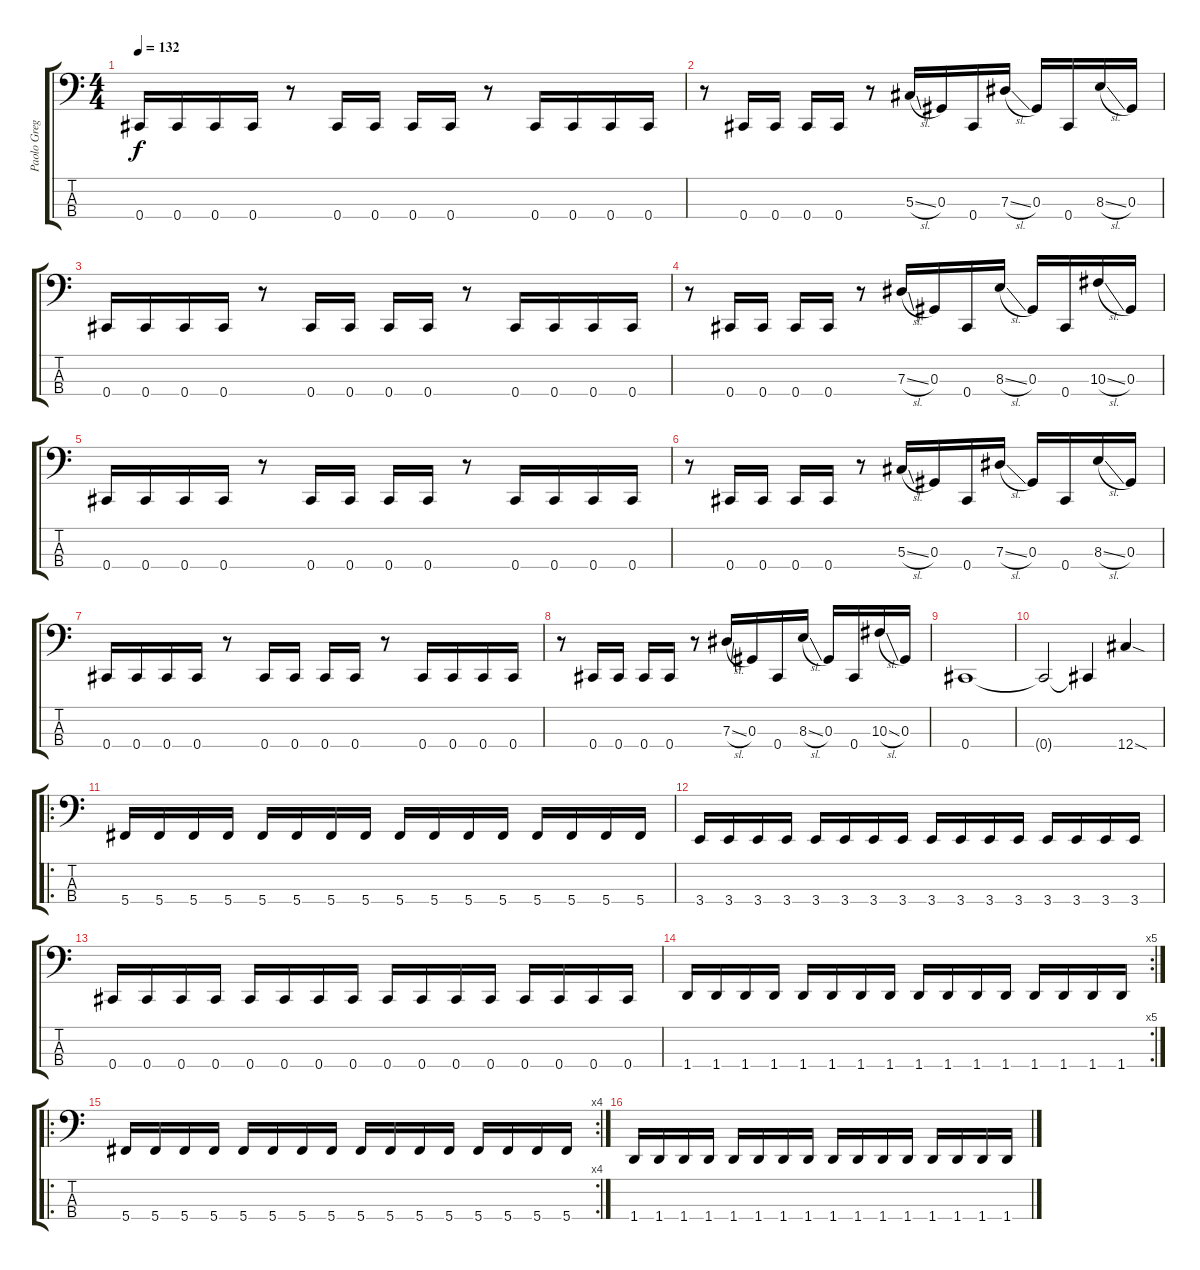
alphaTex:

\track ("Paolo Gregoletto" "Paolo Greg") {instrument electricbasspick}
\staff {score tabs}
\tuning (Gb2 Db2 Ab1 Db1) {hide}
\ts (4 4)
\tempo 132
\clef f4
\ks c
0.4.16{dy f} 0.4.16 0.4.16 0.4.16 r.8 0.4.16 0.4.16 0.4.16 0.4.16 r.8 0.4.16 0.4.16 0.4.16 0.4.16 |
r.8 0.4.16 0.4.16 0.4.16 0.4.16 r.8 5.3{sl}.16 0.3.16 0.4.16 7.3{sl}.16 0.3.16 0.4.16 8.3{sl}.16 0.3.16 |
0.4.16 0.4.16 0.4.16 0.4.16 r.8 0.4.16 0.4.16 0.4.16 0.4.16 r.8 0.4.16 0.4.16 0.4.16 0.4.16 |
r.8 0.4.16 0.4.16 0.4.16 0.4.16 r.8 7.3{sl}.16 0.3.16 0.4.16 8.3{sl}.16 0.3.16 0.4.16 10.3{sl}.16 0.3.16 |
0.4.16 0.4.16 0.4.16 0.4.16 r.8 0.4.16 0.4.16 0.4.16 0.4.16 r.8 0.4.16 0.4.16 0.4.16 0.4.16 |
r.8 0.4.16 0.4.16 0.4.16 0.4.16 r.8 5.3{sl}.16 0.3.16 0.4.16 7.3{sl}.16 0.3.16 0.4.16 8.3{sl}.16 0.3.16 |
0.4.16 0.4.16 0.4.16 0.4.16 r.8 0.4.16 0.4.16 0.4.16 0.4.16 r.8 0.4.16 0.4.16 0.4.16 0.4.16 |
r.8 0.4.16 0.4.16 0.4.16 0.4.16 r.8 7.3{sl}.16 0.3.16 0.4.16 8.3{sl}.16 0.3.16 0.4.16 10.3{sl}.16 0.3.16 |
0.4.1 |
0.4{t}.2 0.4{t}.4 12.4{sod}.4 |
\ro
5.4.16 5.4.16 5.4.16 5.4.16 5.4.16 5.4.16 5.4.16 5.4.16 5.4.16 5.4.16 5.4.16 5.4.16 5.4.16 5.4.16 5.4.16 5.4.16 |
3.4.16 3.4.16 3.4.16 3.4.16 3.4.16 3.4.16 3.4.16 3.4.16 3.4.16 3.4.16 3.4.16 3.4.16 3.4.16 3.4.16 3.4.16 3.4.16 |
0.4.16 0.4.16 0.4.16 0.4.16 0.4.16 0.4.16 0.4.16 0.4.16 0.4.16 0.4.16 0.4.16 0.4.16 0.4.16 0.4.16 0.4.16 0.4.16 |
\rc 5
1.4.16 1.4.16 1.4.16 1.4.16 1.4.16 1.4.16 1.4.16 1.4.16 1.4.16 1.4.16 1.4.16 1.4.16 1.4.16 1.4.16 1.4.16 1.4.16 |
\ro
\rc 4
5.4.16 5.4.16 5.4.16 5.4.16 5.4.16 5.4.16 5.4.16 5.4.16 5.4.16 5.4.16 5.4.16 5.4.16 5.4.16 5.4.16 5.4.16 5.4.16 |
1.4.16 1.4.16 1.4.16 1.4.16 1.4.16 1.4.16 1.4.16 1.4.16 1.4.16 1.4.16 1.4.16 1.4.16 1.4.16 1.4.16 1.4.16 1.4.16
